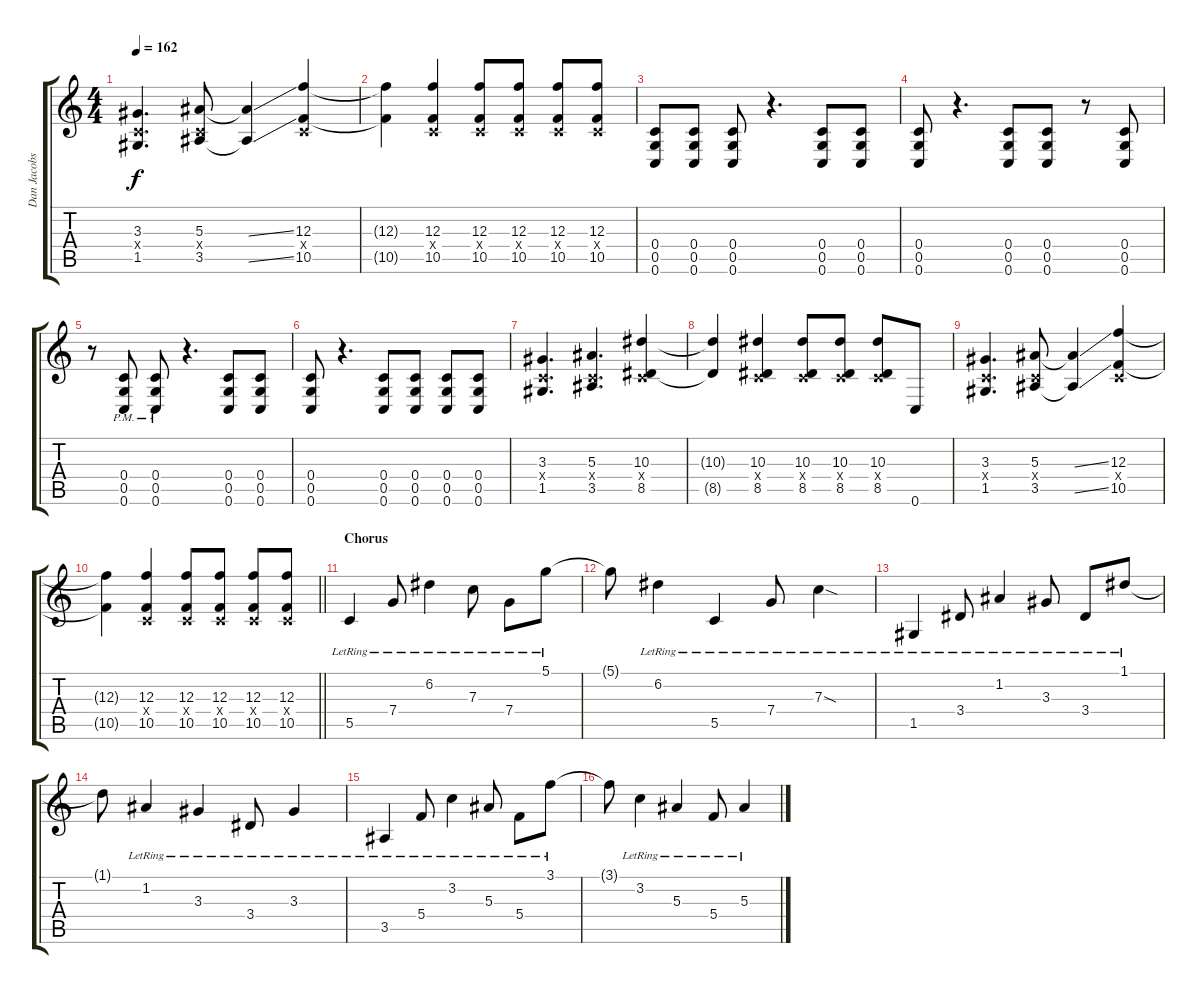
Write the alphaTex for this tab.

\track ("Dan Jacobs" "Dan Jacobs") {instrument distortionguitar}
\staff {score tabs}
\tuning (D4 A3 F3 C3 G2 C2) {hide}
\ts (4 4)
\tempo 162
\clef g2
\ks c
(3.3 0.4{x} 1.5).4{d dy f} (5.3 0.4{x} 3.5).8 (5.3{ss t} 3.5{ss t}).4 (12.3 0.4{x} 10.5).4 |
(12.3{t} 10.5{t}).4 (12.3 0.4{x} 10.5).4 (12.3 0.4{x} 10.5).8 (12.3 0.4{x} 10.5).8 (12.3 0.4{x} 10.5).8 (12.3 0.4{x} 10.5).8 |
(0.4 0.5 0.6).8 (0.4 0.5 0.6).8 (0.4 0.5 0.6).8 r.4{d} (0.4 0.5 0.6).8 (0.4 0.5 0.6).8 |
(0.4 0.5 0.6).8 r.4{d} (0.4 0.5 0.6).8 (0.4 0.5 0.6).8 r.8 (0.4 0.5 0.6).8 |
r.8 (0.4{pm} 0.5{pm} 0.6{pm}).8 (0.4{pm} 0.5{pm} 0.6{pm}).8 r.4{d} (0.4 0.5 0.6).8 (0.4 0.5 0.6).8 |
(0.4 0.5 0.6).8 r.4{d} (0.4 0.5 0.6).8 (0.4 0.5 0.6).8 (0.4 0.5 0.6).8 (0.4 0.5 0.6).8 |
(3.3 0.4{x} 1.5).4{d} (5.3 0.4{x} 3.5).4{d} (10.3 0.4{x} 8.5).4 |
(10.3{t} 8.5{t}).4 (10.3 0.4{x} 8.5).4 (10.3 0.4{x} 8.5).8 (10.3 0.4{x} 8.5).8 (10.3 0.4{x} 8.5).8 0.6.8 |
(3.3 0.4{x} 1.5).4{d} (5.3 0.4{x} 3.5).8 (5.3{ss t} 3.5{ss t}).4 (12.3 0.4{x} 10.5).4 |
\barLineRight lightlight
(12.3{t} 10.5{t}).4 (12.3 0.4{x} 10.5).4 (12.3 0.4{x} 10.5).8 (12.3 0.4{x} 10.5).8 (12.3 0.4{x} 10.5).8 (12.3 0.4{x} 10.5).8 |
\section ("" "Chorus")
5.5{lr}.4 7.4{lr}.8 6.2{lr}.4 7.3{lr}.8 7.4{lr}.8 5.1{lr}.8 |
5.1{t}.8 6.2{lr}.4 5.5{lr}.4 7.4{lr}.8 7.3{sod lr}.4 |
1.5{lr}.4 3.4{lr}.8 1.2{lr}.4 3.3{lr}.8 3.4{lr}.8 1.1{lr}.8 |
1.1{t}.8 1.2{lr}.4 3.3{lr}.4 3.4{lr}.8 3.3{lr}.4 |
3.5{lr}.4 5.4{lr}.8 3.2{lr}.4 5.3{lr}.8 5.4{lr}.8 3.1{lr}.8 |
3.1{t}.8 3.2{lr}.4 5.3{lr}.4 5.4{lr}.8 5.3{lr}.4
